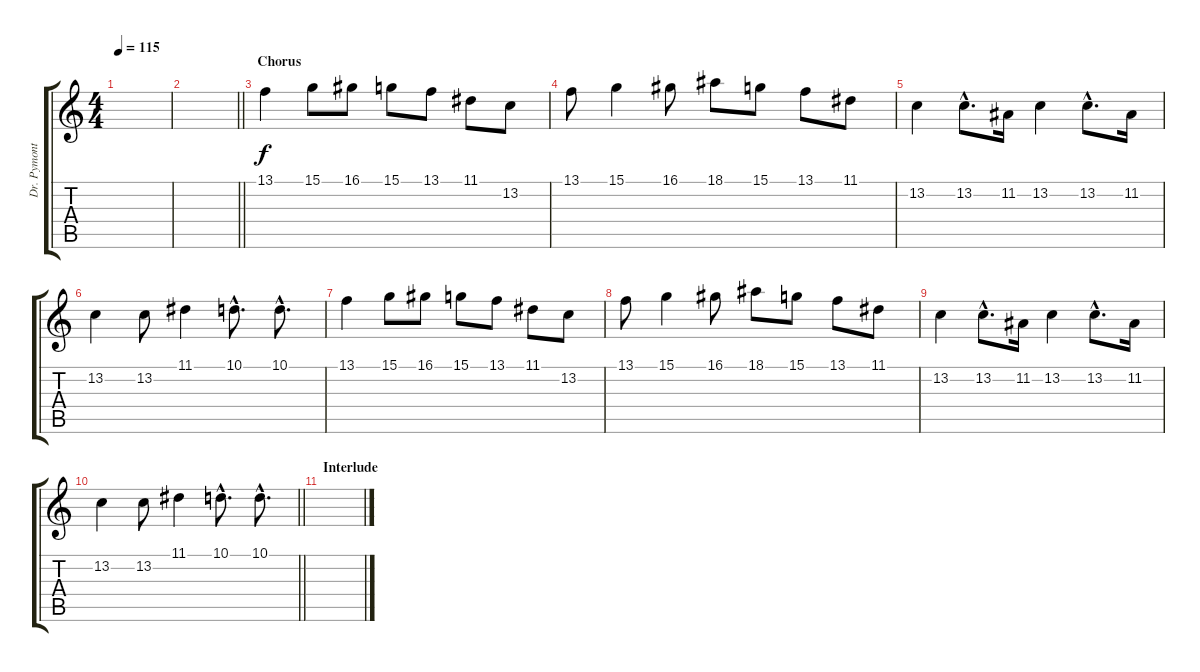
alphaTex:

\track ("Dr. Pymonte" "Dr. Pymont") {instrument orchestralharp}
\staff {score tabs}
\tuning (E4 B3 G3 D3 A2 D2) {hide}
\ts (4 4)
\tempo 115
\clef g2
\ks c
|
\barLineRight lightlight
|
\section ("" "Chorus")
13.1.4 15.1.8 16.1.8 15.1.8 13.1.8 11.1.8 13.2.8 |
13.1.8 15.1.4 16.1.8 18.1.8 15.1.8 13.1.8 11.1.8 |
13.2.4 13.2{hac}.8{d} 11.2.16 13.2.4 13.2{hac}.8{d} 11.2.16 |
13.2.4 13.2.8 11.1.4 10.1{hac}.8{d} 10.1{hac}.8{d} |
13.1.4 15.1.8 16.1.8 15.1.8 13.1.8 11.1.8 13.2.8 |
13.1.8 15.1.4 16.1.8 18.1.8 15.1.8 13.1.8 11.1.8 |
13.2.4 13.2{hac}.8{d} 11.2.16 13.2.4 13.2{hac}.8{d} 11.2.16 |
\barLineRight lightlight
13.2.4 13.2.8 11.1.4 10.1{hac}.8{d} 10.1{hac}.8{d} |
\section ("" "Interlude")
